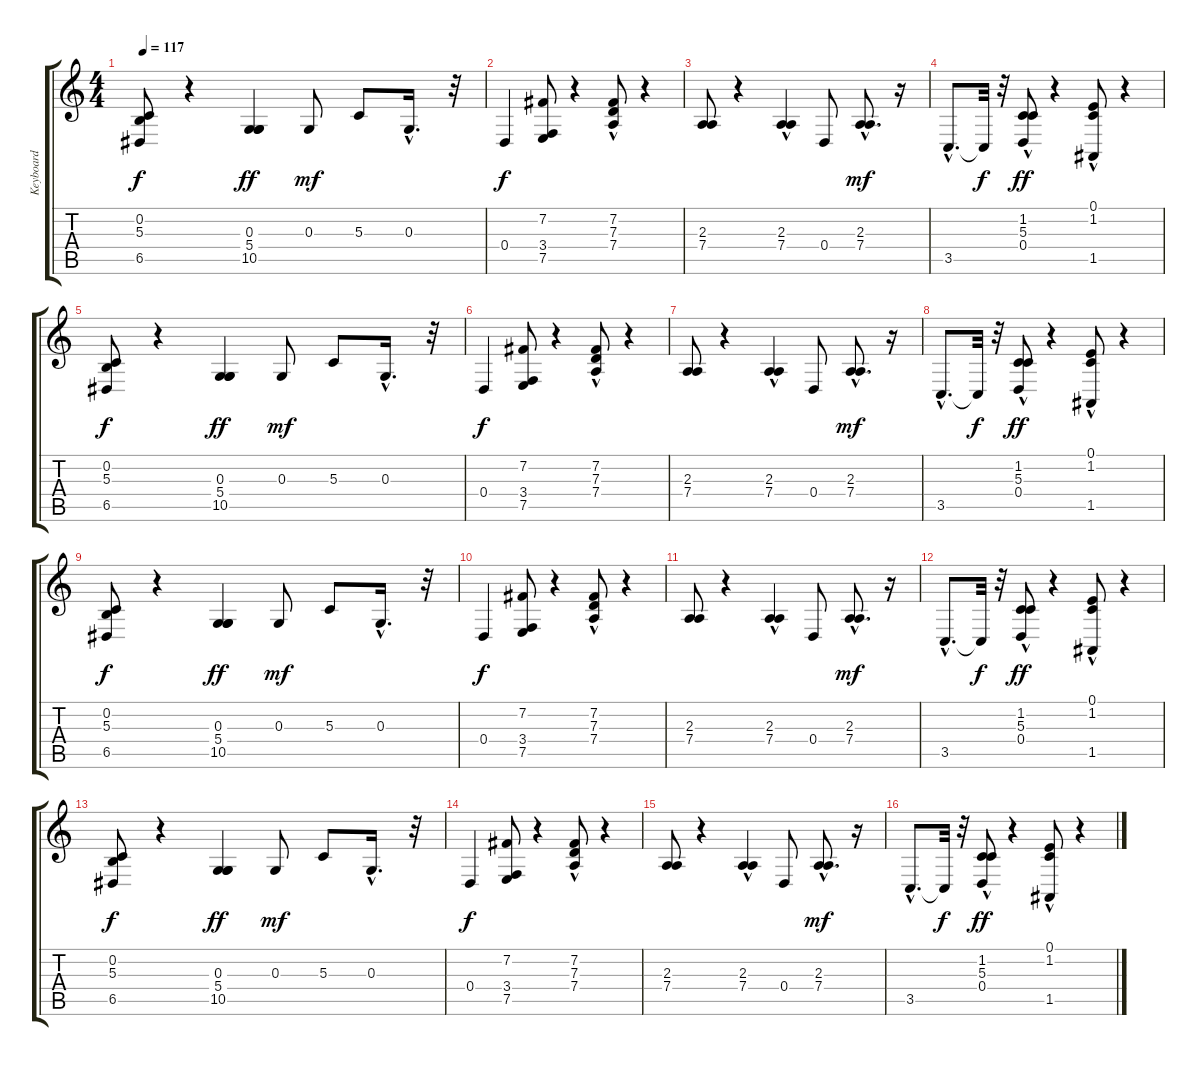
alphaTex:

\track ("Keyboard" "Keyboard") {instrument electricpiano2}
\staff {score tabs}
\tuning (E4 B3 G3 D3 A2 E2) {hide}
\ts (4 4)
\tempo 117
\clef g2
\ks c
(0.2 5.3 6.5).8{dy f} r.4 (0.3 5.4 10.5).4{dy ff} 0.3.8{dy mf} 5.3.8 0.3{hac}.16{d} r.32 |
0.4.4{dy f} (7.2 3.4 7.5).8 r.4 (7.2{hac} 7.3 7.4{hac}).8 r.4 |
(2.3 7.4).8 r.4 (2.3 7.4{hac}).4 0.4.8 (2.3{hac} 7.4{hac}).8{d dy mf} r.16 |
3.5{hac}.8{d} 3.5{t}.32{dy f} r.32 (1.2 5.3 0.4{hac}).8{dy ff} r.4 (0.1{hac} 1.2 1.5{hac}).8 r.4 |
(0.2 5.3 6.5).8{dy f} r.4 (0.3 5.4 10.5).4{dy ff} 0.3.8{dy mf} 5.3.8 0.3{hac}.16{d} r.32 |
0.4.4{dy f} (7.2 3.4 7.5).8 r.4 (7.2{hac} 7.3 7.4{hac}).8 r.4 |
(2.3 7.4).8 r.4 (2.3 7.4{hac}).4 0.4.8 (2.3{hac} 7.4{hac}).8{d dy mf} r.16 |
3.5{hac}.8{d} 3.5{t}.32{dy f} r.32 (1.2 5.3 0.4{hac}).8{dy ff} r.4 (0.1{hac} 1.2 1.5{hac}).8 r.4 |
(0.2 5.3 6.5).8{dy f} r.4 (0.3 5.4 10.5).4{dy ff} 0.3.8{dy mf} 5.3.8 0.3{hac}.16{d} r.32 |
0.4.4{dy f} (7.2 3.4 7.5).8 r.4 (7.2{hac} 7.3 7.4{hac}).8 r.4 |
(2.3 7.4).8 r.4 (2.3 7.4{hac}).4 0.4.8 (2.3{hac} 7.4{hac}).8{d dy mf} r.16 |
3.5{hac}.8{d} 3.5{t}.32{dy f} r.32 (1.2 5.3 0.4{hac}).8{dy ff} r.4 (0.1{hac} 1.2 1.5{hac}).8 r.4 |
(0.2 5.3 6.5).8{dy f} r.4 (0.3 5.4 10.5).4{dy ff} 0.3.8{dy mf} 5.3.8 0.3{hac}.16{d} r.32 |
0.4.4{dy f} (7.2 3.4 7.5).8 r.4 (7.2{hac} 7.3 7.4{hac}).8 r.4 |
(2.3 7.4).8 r.4 (2.3 7.4{hac}).4 0.4.8 (2.3{hac} 7.4{hac}).8{d dy mf} r.16 |
3.5{hac}.8{d} 3.5{t}.32{dy f} r.32 (1.2 5.3 0.4{hac}).8{dy ff} r.4 (0.1{hac} 1.2 1.5{hac}).8 r.4
